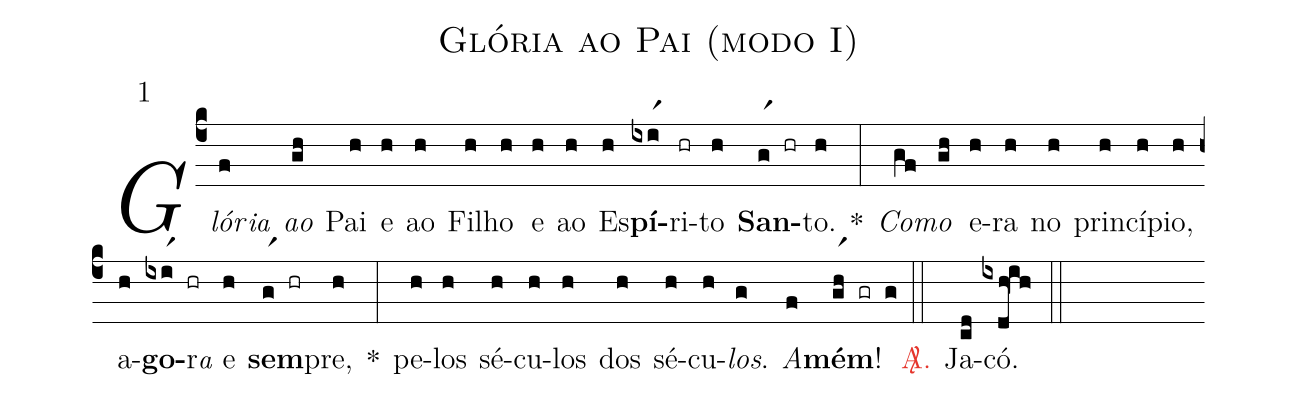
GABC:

name: Glória ao Pai (modo I);
mode: 1;
%%
(c4)

<i>Glór</i><e>ia</e>(f) <i>ao</i>(gh) Pai(h) e(h) ao(h) Fi(h)lho(h) e(h) ao(h) Es(h)<b>pí</b>(ixir1)ri(hr)to(h) <b>San</b>(gr1 hr)to.(h) *(:) <i>Co</i>(gf)<i>mo</i>(gh) e(h)ra(h) no(h) prin(h)cí(h)pio,(h) a(h)<b>go</b>(ixir1 hr)r<e>a</e> e(h) <b>sem</b>(gr1 hr)pre,(h) *(:) pe(h)los(h) sé(h)cu(h)los(h) dos(h)

sé(h)cu(h)<i>los</i>.(g) <i>A</i>(f)<b>mém</b>!(gr1h gr g)

(::)

<c><sp>A/</sp>.</c>() Ja(cd)có.(ixdh!ih)

(::)
